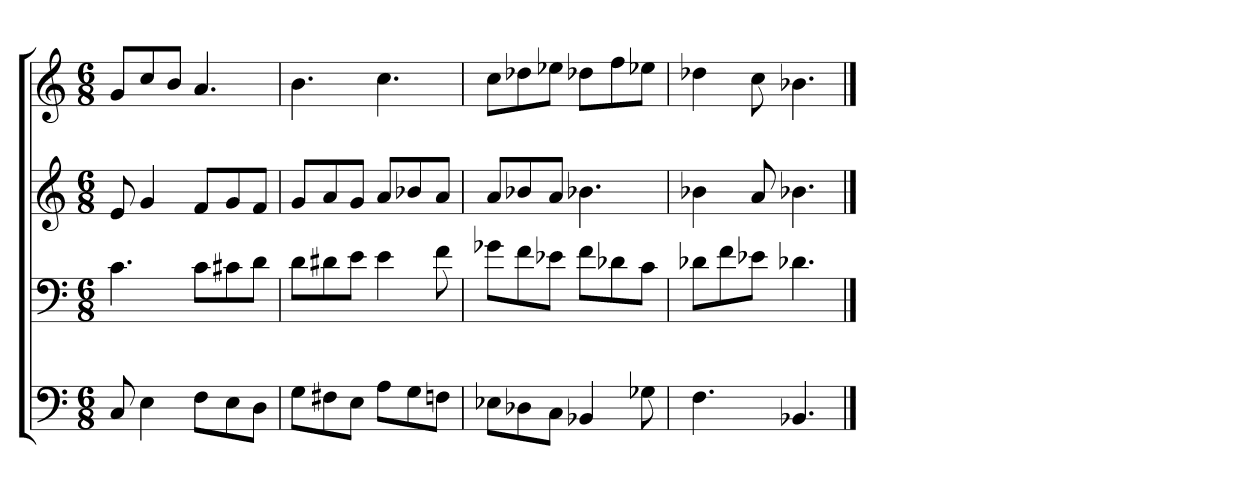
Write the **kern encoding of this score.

**kern	**kern	**kern	**kern
*part4	*part3	*part2	*part1
*staff4	*staff3	*staff2	*staff1
*clefF4	*clefF4	*clefG2	*clefG2
*k[]	*k[]	*k[]	*k[]
*C:	*C:	*C:	*C:
*M6/8	*M6/8	*M6/8	*M6/8
=1	=1	=1	=1
8C	4.c	8e	8g/L
4E	.	4g	8cc/
.	.	.	8b/J
8F\L	8c\L	8f/L	4.a
8E\	8c#X\	8g/	.
8D\J	8d\J	8f/J	.
=2	=2	=2	=2
8G\L	8d\L	8g/L	4.b
8F#X\	8d#X\	8a/	.
8E\J	8e\J	8g/J	.
8A\L	4e	8a/L	4.cc
8G\	.	8b-X/	.
8Fn\J	8f	8a/J	.
=3	=3	=3	=3
8E-X\L	8g-X\L	8a/L	8cc\L
8D-X\	8f\	8b-X/	8dd-X\
8C\J	8e-X\J	8a/J	8ee-X\J
4BB-X	8f\L	4.b-X	8dd-X\L
.	8d-X\	.	8ff\
8G-X	8c\J	.	8ee-X\J
=4	=4	=4	=4
4.F	8d-X\L	4b-X	4dd-X
.	8f\	.	.
.	8e-X\J	8a	8cc
4.BB-X	4.d-X	4.b-X	4.b-X
==	==	==	==
*-	*-	*-	*-
